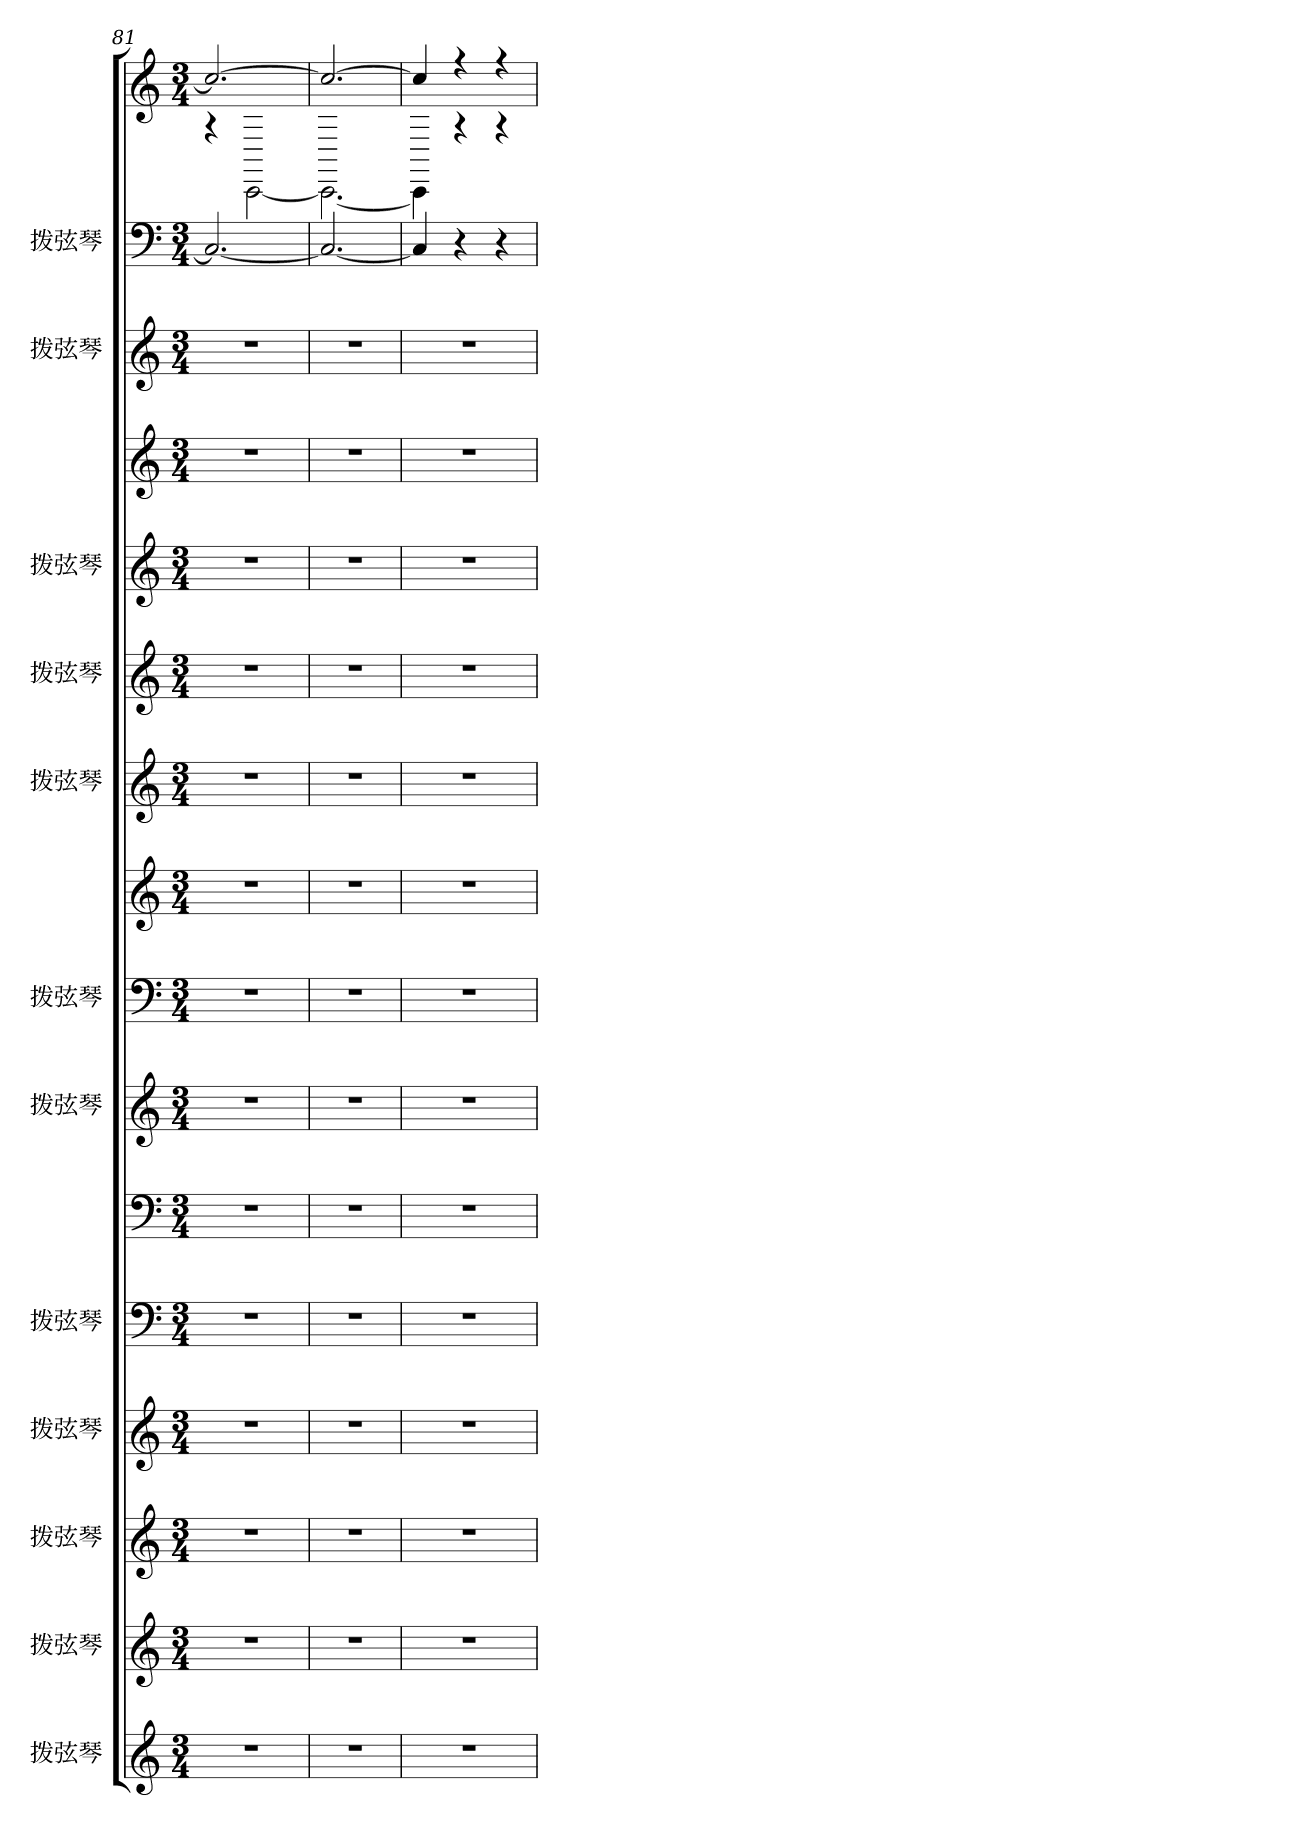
**kern	**kern	**kern	**kern	**kern	**kern	**kern	**kern	**kern	**kern	**kern	**kern	**kern	**kern	**kern	**kern
*part12	*part11	*part10	*part9	*part8	*part8	*part7	*part6	*part6	*part5	*part4	*part3	*part3	*part2	*part1	*part1
*staff16	*staff15	*staff14	*staff13	*staff12	*staff11	*staff10	*staff9	*staff8	*staff7	*staff6	*staff5	*staff4	*staff3	*staff2	*staff1
*I"拨弦琴	*I"拨弦琴	*I"拨弦琴	*I"拨弦琴	*I"拨弦琴	*	*I"拨弦琴	*I"拨弦琴	*	*I"拨弦琴	*I"拨弦琴	*I"拨弦琴	*	*I"拨弦琴	*I"拨弦琴	*
*clefG2	*clefG2	*clefG2	*clefG2	*clefF4	*clefF4	*clefG2	*clefF4	*clefG2	*clefG2	*clefG2	*clefG2	*clefG2	*clefG2	*clefF4	*clefG2
*k[]	*k[]	*k[]	*k[]	*k[]	*k[]	*k[]	*k[]	*k[]	*k[]	*k[]	*k[]	*k[]	*k[]	*k[]	*k[]
*M3/4	*M3/4	*M3/4	*M3/4	*M3/4	*M3/4	*M3/4	*M3/4	*M3/4	*M3/4	*M3/4	*M3/4	*M3/4	*M3/4	*M3/4	*M3/4
=81	=81	=81	=81	=81	=81	=81	=81	=81	=81	=81	=81	=81	=81	=81	=81
*	*	*	*	*	*	*	*	*	*	*	*	*	*	*	*^
2.r	2.r	2.r	2.r	2.r	2.r	2.r	2.r	2.r	2.r	2.r	2.r	2.r	2.r	2.C/_	2.cc/_	4r
.	.	.	.	.	.	.	.	.	.	.	.	.	.	.	.	[2CC\
=82	=82	=82	=82	=82	=82	=82	=82	=82	=82	=82	=82	=82	=82	=82	=82	=82
2.r	2.r	2.r	2.r	2.r	2.r	2.r	2.r	2.r	2.r	2.r	2.r	2.r	2.r	2.C/_	2.cc/_	2.CC\_
=83	=83	=83	=83	=83	=83	=83	=83	=83	=83	=83	=83	=83	=83	=83	=83	=83
2.r	2.r	2.r	2.r	2.r	2.r	2.r	2.r	2.r	2.r	2.r	2.r	2.r	2.r	4C/]	4cc/]	4CC\]
.	.	.	.	.	.	.	.	.	.	.	.	.	.	4r	4r	4r
.	.	.	.	.	.	.	.	.	.	.	.	.	.	4r	4r	4r
*	*	*	*	*	*	*	*	*	*	*	*	*	*	*	*v	*v
=	=	=	=	=	=	=	=	=	=	=	=	=	=	=	=
*-	*-	*-	*-	*-	*-	*-	*-	*-	*-	*-	*-	*-	*-	*-	*-
